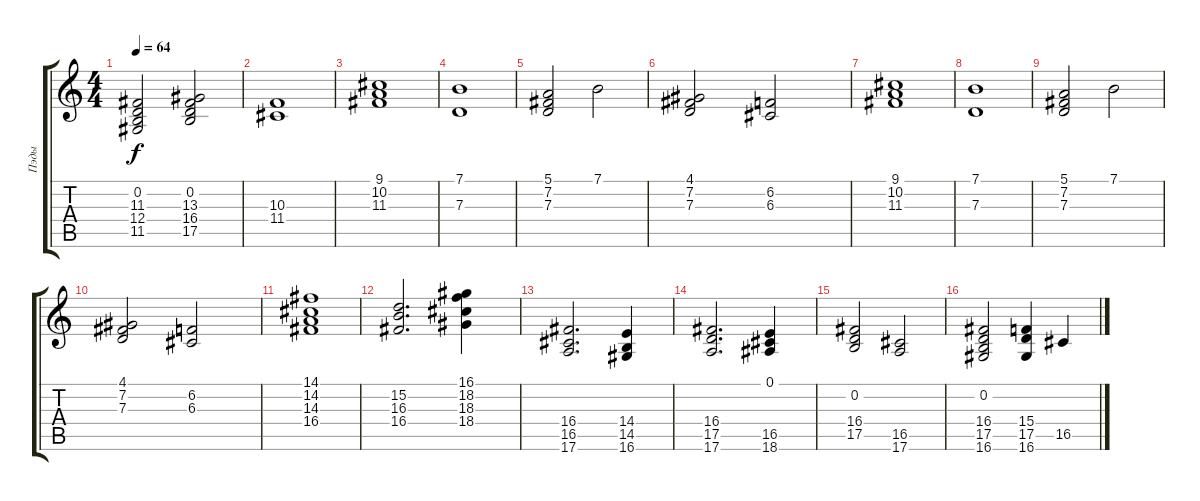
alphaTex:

\track ("Пэды" "Пэды") {instrument pad7halo}
\staff {score tabs}
\tuning (E4 B3 G3 D3 A2 E2) {hide}
\ts (4 4)
\tempo 64
\clef g2
\ks c
(0.2 11.3 12.4 11.5).2{dy f} (0.2 13.3 16.4 17.5).2 |
(10.3 11.4).1 |
(9.1 10.2 11.3).1 |
(7.1 7.3).1 |
(5.1 7.2 7.3).2 7.1.2 |
(4.1 7.2 7.3).2 (6.2 6.3).2 |
(9.1 10.2 11.3).1 |
(7.1 7.3).1 |
(5.1 7.2 7.3).2 7.1.2 |
(4.1 7.2 7.3).2 (6.2 6.3).2 |
(14.1 14.2 14.3 16.4).1 |
(15.2 16.3 16.4).2{d} (16.1 18.2 18.3 18.4).4 |
(16.4 16.5 17.6).2{d} (14.4 14.5 16.6).4 |
(16.4 17.5 17.6).2{d} (0.1 16.5 18.6).4 |
(0.2 16.4 17.5).2 (16.5 17.6).2 |
(0.2 16.4 17.5 16.6).2 (15.4 17.5 16.6).4 16.5.4
